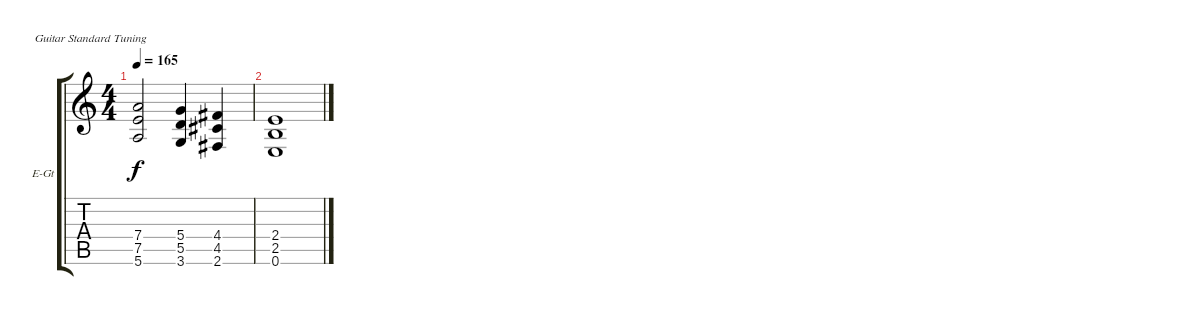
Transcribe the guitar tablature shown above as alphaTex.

\bracketExtendMode groupsimilarinstruments
\firstSystemTrackNameOrientation horizontal
\otherSystemsTrackNameOrientation horizontal
\track ("Äîðîæêà 1" "E-Gt") {instrument distortionguitar}
\staff {score tabs}
\tuning (E4 B3 G3 D3 A2 E2)
\ts (4 4)
\tempo 165
\clef g2
\ks c
(7.4 7.5 5.6).2{dy f} (5.4 5.5 3.6).4 (4.4 4.5 2.6).4 |
(2.4 2.5 0.6).1
